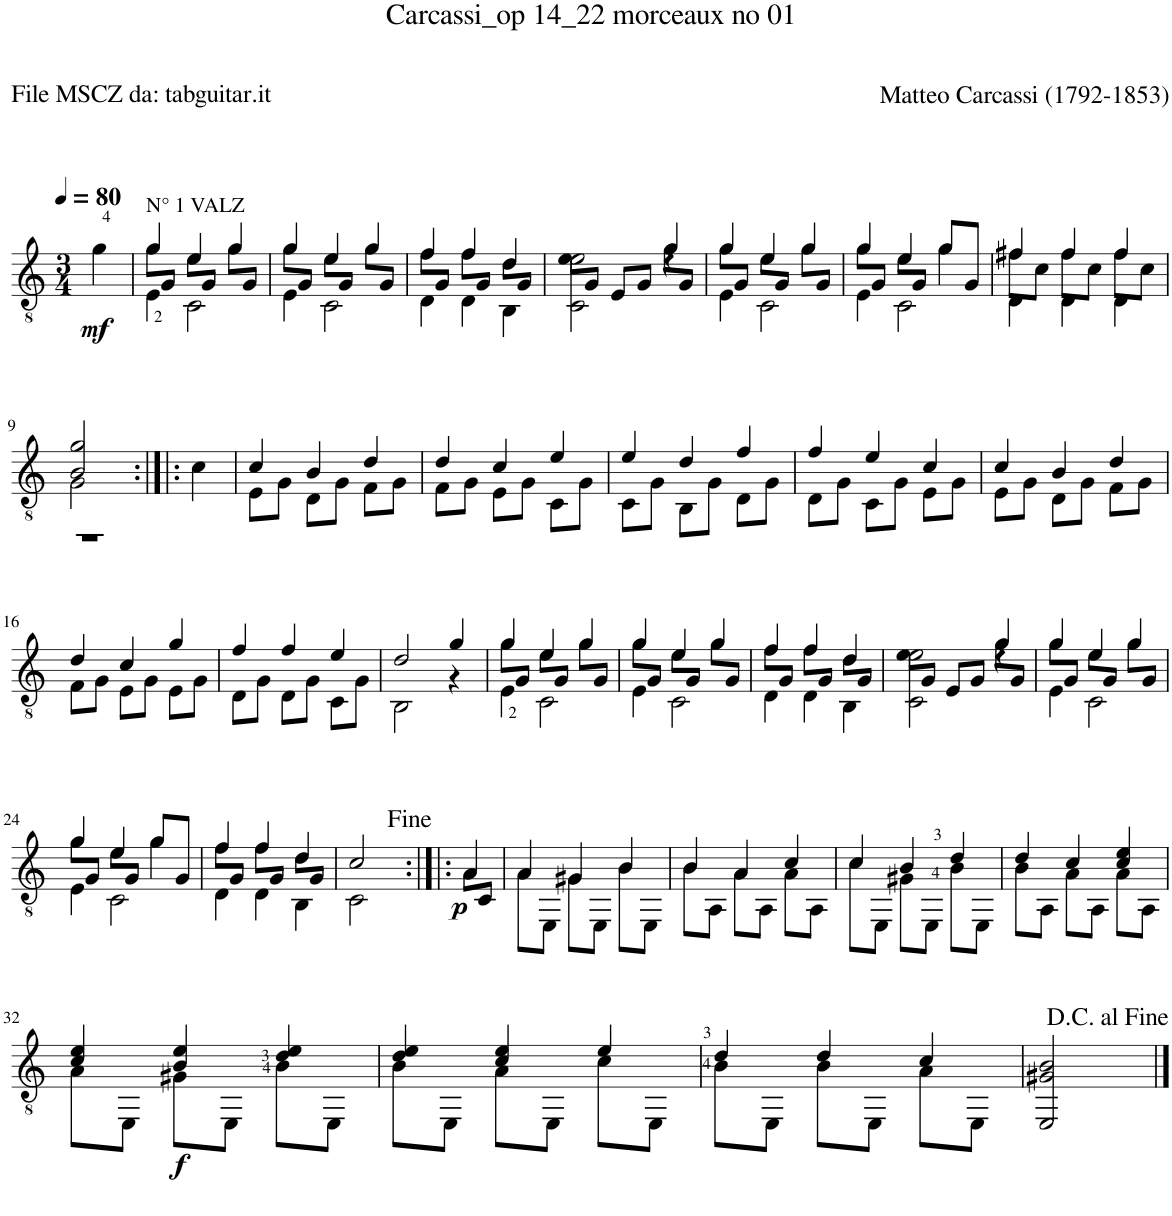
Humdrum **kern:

**kern	**dynam
*part1	*part1
*staff1	*staff1
*I"Guitar	*
*I'Guit.	*
*clefGv2	*
*k[]	*
*M3/4	*
*MM80	*
=1	=1
!	!LO:DY:b
4g\	mf
=2	=2
*^	*
*	*^	*
!LO:TX:a:t=N° 1 VALZ	!	!	!
8g\L	4E\	4g/	.
8G/J	.	.	.
8e\L	2C\	4e/	.
8G/J	.	.	.
8g\L	.	4g/	.
8G/J	.	.	.
=3	=3	=3	=3
8g\L	4E\	4g/	.
8G/J	.	.	.
8e\L	2C\	4e/	.
8G/J	.	.	.
8g\L	.	4g/	.
8G/J	.	.	.
=4	=4	=4	=4
8f\L	4D\	4f/	.
8G/J	.	.	.
8f\L	4D\	4f/	.
8G/J	.	.	.
8d\L	4BB\	4d/	.
8G/J	.	.	.
=5	=5	=5	=5
2ryy	8e\L	2C\ 2e\	.
.	8G/J	.	.
.	8E/L	.	.
.	8G/J	.	.
4g/	8g\L	4r	.
.	8G/J	.	.
=6	=6	=6	=6
4E\	8g\L	4g/	.
.	8G/J	.	.
4e/	8e\L	2C\	.
.	8G/J	.	.
4g/	8g\L	.	.
.	8G/J	.	.
=7	=7	=7	=7
8g\L	4g/	4E\	.
8G/J	.	.	.
8e\L	4e/	2C\	.
8G/J	.	.	.
8g/L	4g\	.	.
8G/J	.	.	.
=8	=8	=8	=8
4f#X/	8f#\L	4D\	.
.	8c\J	.	.
4f#/	8f#\L	4D\	.
.	8c\J	.	.
4f#/	8f#\L	4D\	.
.	8c\J	.	.
!!LO:LB:g=z	!!	!!
=9	=9	=9	=9
2B/ 2g/	2G\	2.r	.
4ryy	4ryy	.	.
*v	*v	*v	*
=10:|!|:	=10:|!|:
4c\	.
=11	=11
*^	*
4c/	8E\L	.
.	8G\J	.
4B/	8D\L	.
.	8G\J	.
4d/	8F\L	.
.	8G\J	.
=12	=12	=12
4d/	8F\L	.
.	8G\J	.
4c/	8E\L	.
.	8G\J	.
4e/	8C\L	.
.	8G\J	.
=13	=13	=13
4e/	8C\L	.
.	8G\J	.
4d/	8BB\L	.
.	8G\J	.
4f/	8D\L	.
.	8G\J	.
=14	=14	=14
4f/	8D\L	.
.	8G\J	.
4e/	8C\L	.
.	8G\J	.
4c/	8E\L	.
.	8G\J	.
=15	=15	=15
4c/	8E\L	.
.	8G\J	.
4B/	8D\L	.
.	8G\J	.
4d/	8F\L	.
.	8G\J	.
!!LO:LB:g=z	!!
=16	=16	=16
4d/	8F\L	.
.	8G\J	.
4c/	8E\L	.
.	8G\J	.
4g/	8E\L	.
.	8G\J	.
=17	=17	=17
4f/	8D\L	.
.	8G\J	.
4f/	8D\L	.
.	8G\J	.
4e/	8C\L	.
.	8G\J	.
=18	=18	=18
2d/	2BB\	.
4g/	4r	.
=19	=19	=19
*	*^	*
8g\L	4E\	4g/	.
8G/J	.	.	.
8e\L	2C\	4e/	.
8G/J	.	.	.
8g\L	.	4g/	.
8G/J	.	.	.
=20	=20	=20	=20
8g\L	4E\	4g/	.
8G/J	.	.	.
8e\L	2C\	4e/	.
8G/J	.	.	.
8g\L	.	4g/	.
8G/J	.	.	.
=21	=21	=21	=21
8f\L	4D\	4f/	.
8G/J	.	.	.
8f\L	4D\	4f/	.
8G/J	.	.	.
8d\L	4BB\	4d/	.
8G/J	.	.	.
=22	=22	=22	=22
2ryy	8e\L	2C\ 2e\	.
.	8G/J	.	.
.	8E/L	.	.
.	8G/J	.	.
4g/	8g\L	4r	.
.	8G/J	.	.
=23	=23	=23	=23
4E\	8g\L	4g/	.
.	8G/J	.	.
4e/	8e\L	2C\	.
.	8G/J	.	.
4g/	8g\L	.	.
.	8G/J	.	.
!!LO:LB:g=z	!!	!!
=24	=24	=24	=24
8g\L	4g/	4E\	.
8G/J	.	.	.
8e\L	4e/	2C\	.
8G/J	.	.	.
8g/L	4g\	.	.
8G/J	.	.	.
=25	=25	=25	=25
8f\L	4D\	4f/	.
8G/J	.	.	.
8f\L	4D\	4f/	.
8G/J	.	.	.
8d\L	4BB\	4d/	.
8G/J	.	.	.
*	*v	*v	*
=26	=26	=26
2c/	2C\	.
=27:|!|:	=27:|!|:	=27:|!|:
!	!	!LO:DY:b
4A/	8A\L	p
.	8C/J	.
=28	=28	=28
4A/	8A\L	.
.	8EE\J	.
4G#X/	8G#\L	.
.	8EE\J	.
4B/	8B\L	.
.	8EE\J	.
=29	=29	=29
4B/	8B\L	.
.	8AA\J	.
4A/	8A\L	.
.	8AA\J	.
4c/	8A\L	.
.	8AA\J	.
=30	=30	=30
4c/	8c\L	.
.	8EE\J	.
4B/	8G#X\L	.
.	8EE\J	.
4d/	8B\L	.
.	8EE\J	.
=31	=31	=31
4d/	8B\L	.
.	8AA\J	.
4c/	8A\L	.
.	8AA\J	.
4c/ 4e/	8A\L	.
.	8AA\J	.
!!LO:LB:g=z	!!
=32	=32	=32
4c/ 4e/	8A\L	.
.	8EE\J	.
!	!	!LO:DY:b
4B/ 4e/	8G#X\L	f
.	8EE\J	.
4d/ 4e/	8B\L	.
.	8EE\J	.
=33	=33	=33
4d/ 4e/	8B\L	.
.	8EE\J	.
4c/ 4e/	8A\L	.
.	8EE\J	.
4e/	8c\L	.
.	8EE\J	.
=34	=34	=34
4d/	8B\L	.
.	8EE\J	.
4d/	8B\L	.
.	8EE\J	.
4c/	8A\L	.
.	8EE\J	.
*v	*v	*
=35	=35
2EE/ 2G#X/ 2B/	.
==	==
*-	*-
